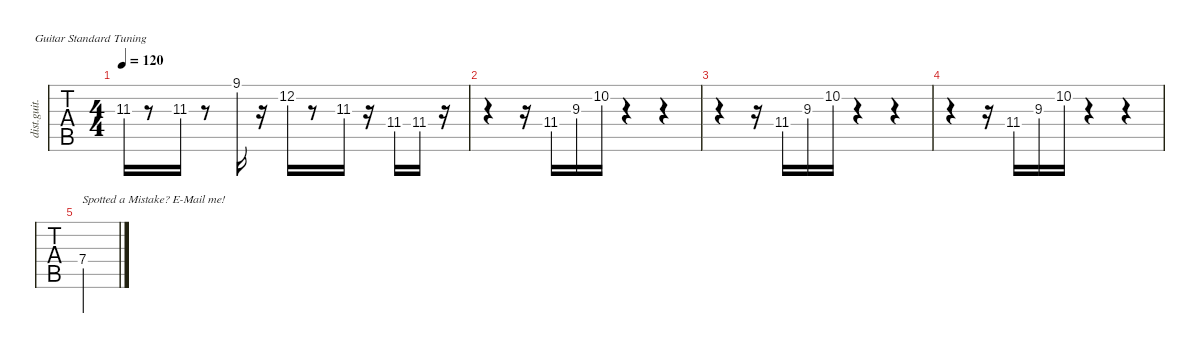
\defaultSystemsLayout 4
\hideDynamics
\bracketExtendMode nobrackets
\track ("Lead Guitar 2" "dist.guit.") {instrument distortionguitar}
\staff {tabs}
\tuning (E4 B3 G3 D3 A2 E2)
\ts (4 4)
\tempo 120
\clef g2
\ks c
11.3{acc #}.16{dy f} r.8 11.3{acc #}.16 r.8 9.1{acc #}.16 r.16 12.2.16 r.8 11.3{acc #}.16 r.16 11.4{acc #}.16 11.4{acc #}.16 r.16 |
r.4 r.16 11.4{acc #}.16 9.3.16 10.2.16 r.4 r.4 |
r.4 r.16 11.4{acc #}.16 9.3.16 10.2.16 r.4 r.4 |
r.4 r.16 11.4{acc #}.16 9.3.16 10.2.16 r.4 r.4 |
7.4.4{txt "Spotted a Mistake? E-Mail me!"}
